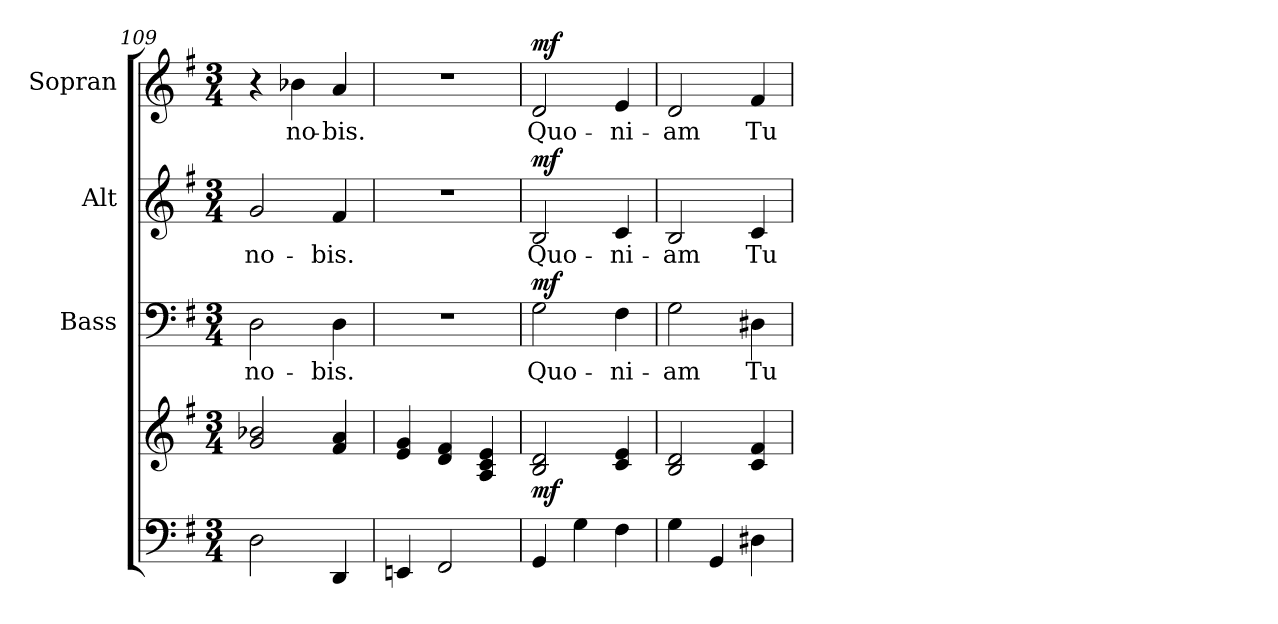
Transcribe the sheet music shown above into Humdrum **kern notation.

**kern	**kern	**dynam	**kern	**text	**dynam	**kern	**text	**dynam	**kern	**text	**dynam
*part4	*part4	*part4	*part3	*part3	*part3	*part2	*part2	*part2	*part1	*part1	*part1
*staff5	*staff4	*staff4/5	*staff3	*staff3	*staff3	*staff2	*staff2	*staff2	*staff1	*staff1	*staff1
*	*	*	*I"Bass	*	*	*I"Alt	*	*	*I"Sopran	*	*
*	*	*	*I'B.	*	*	*I'A.	*	*	*I'S.	*	*
*clefF4	*clefG2	*	*clefF4	*	*	*clefG2	*	*	*clefG2	*	*
*k[f#]	*k[f#]	*	*k[f#]	*	*	*k[f#]	*	*	*k[f#]	*	*
*G:	*G:	*	*G:	*	*	*G:	*	*	*G:	*	*
*M3/4	*M3/4	*	*M3/4	*	*	*M3/4	*	*	*M3/4	*	*
=109	=109	=109	=109	=109	=109	=109	=109	=109	=109	=109	=109
!	!	!	!	!LO:LY:b	!	!	!LO:LY:b	!	!	!	!
2D\	2g/ 2b-X/	.	2D\	no-	.	2g/	no-	.	4r	.	.
!	!	!	!	!	!	!	!	!	!	!LO:LY:b	!
.	.	.	.	.	.	.	.	.	4b-X\	no-	.
!	!	!	!	!LO:LY:b	!	!	!LO:LY:b	!	!	!LO:LY:b	!
4DD/	4f#/ 4a/	.	4D\	-bis.	.	4f#/	-bis.	.	4a/	-bis.	.
=110	=110	=110	=110	=110	=110	=110	=110	=110	=110	=110	=110
4EEn/	4e/ 4g/	.	2.r	.	.	2.r	.	.	2.r	.	.
2FF#/	4d/ 4f#/	.	.	.	.	.	.	.	.	.	.
.	4A/ 4c/ 4e/	.	.	.	.	.	.	.	.	.	.
=111	=111	=111	=111	=111	=111	=111	=111	=111	=111	=111	=111
!	!	!LO:DY:b	!	!LO:LY:b	!LO:DY:a	!	!LO:LY:b	!LO:DY:a	!	!LO:LY:b	!LO:DY:a
4GG/	2B/ 2d/	mf	2G\	Quo-	mf	2B/	Quo-	mf	2d/	Quo-	mf
4G\	.	.	.	.	.	.	.	.	.	.	.
!	!	!	!	!LO:LY:b	!	!	!LO:LY:b	!	!	!LO:LY:b	!
4F#\	4c/ 4e/	.	4F#\	-ni-	.	4c/	-ni-	.	4e/	-ni-	.
!!LO:LB:g=z
=112	=112	=112	=112	=112	=112	=112	=112	=112	=112	=112	=112
!	!	!	!	!LO:LY:b	!	!	!LO:LY:b	!	!	!LO:LY:b	!
4G\	2B/ 2d/	.	2G\	-am	.	2B/	-am	.	2d/	-am	.
4GG/	.	.	.	.	.	.	.	.	.	.	.
!	!	!	!	!LO:LY:b	!	!	!LO:LY:b	!	!	!LO:LY:b	!
4D#X\	4c/ 4f#/	.	4D#X\	Tu	.	4c/	Tu	.	4f#/	Tu	.
=	=	=	=	=	=	=	=	=	=	=	=
*-	*-	*-	*-	*-	*-	*-	*-	*-	*-	*-	*-
